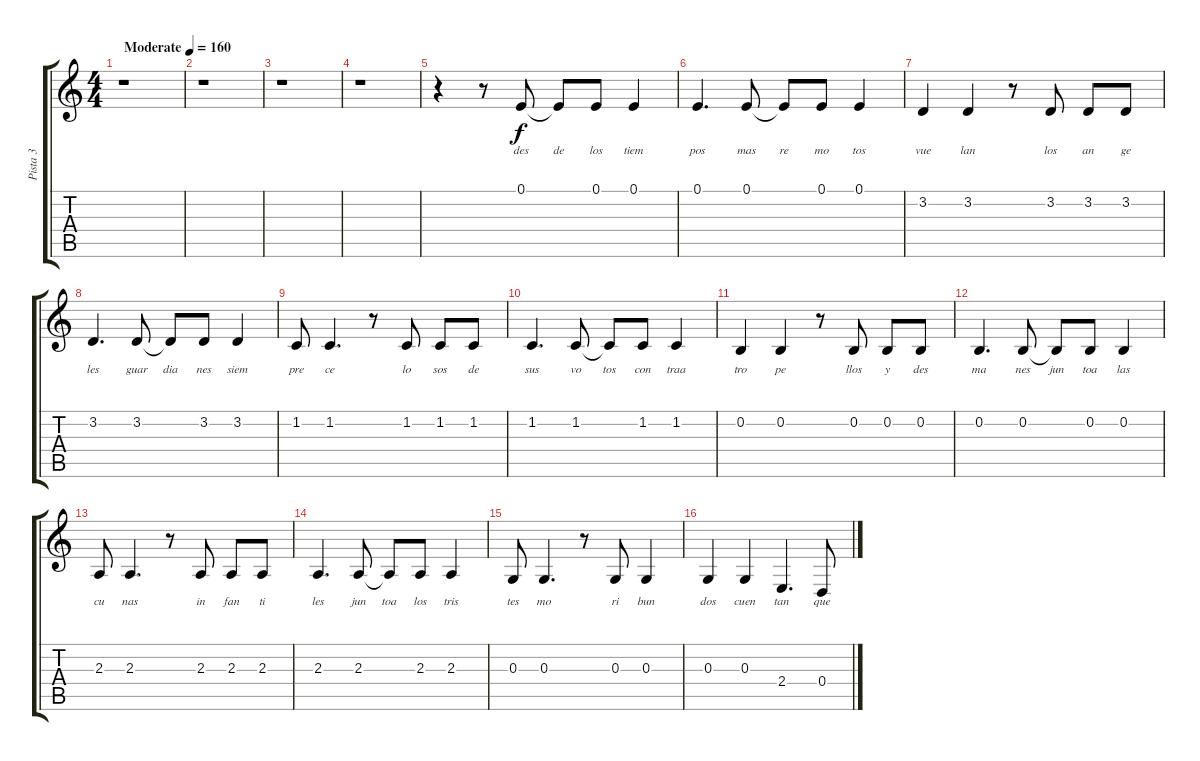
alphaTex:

\track ("Pista 3" "Pista 3") {instrument stringensemble1}
\staff {score tabs}
\tuning (E4 B3 G3 D3 A2 E2) {hide}
\ts (4 4)
\tempo (160 "Moderate")
\clef g2
\ks c
r.1{dy f instrument stringensemble1} |
r.1 |
r.1 |
r.1 |
r.4 r.8 0.1.8{lyrics (0 "des") lyrics (1 "") lyrics (2 "") lyrics (3 "") lyrics (4 "")} 0.1{t}.8{lyrics (0 "de") lyrics (1 "") lyrics (2 "") lyrics (3 "") lyrics (4 "")} 0.1.8{lyrics (0 "los") lyrics (1 "") lyrics (2 "") lyrics (3 "") lyrics (4 "")} 0.1.4{lyrics (0 "tiem") lyrics (1 "") lyrics (2 "") lyrics (3 "") lyrics (4 "")} |
0.1.4{d lyrics (0 "pos") lyrics (1 "") lyrics (2 "") lyrics (3 "") lyrics (4 "")} 0.1.8{lyrics (0 "mas") lyrics (1 "") lyrics (2 "") lyrics (3 "") lyrics (4 "")} 0.1{t}.8{lyrics (0 "re") lyrics (1 "") lyrics (2 "") lyrics (3 "") lyrics (4 "")} 0.1.8{lyrics (0 "mo") lyrics (1 "") lyrics (2 "") lyrics (3 "") lyrics (4 "")} 0.1.4{lyrics (0 "tos") lyrics (1 "") lyrics (2 "") lyrics (3 "") lyrics (4 "")} |
3.2.4{lyrics (0 "vue") lyrics (1 "") lyrics (2 "") lyrics (3 "") lyrics (4 "")} 3.2.4{lyrics (0 "lan") lyrics (1 "") lyrics (2 "") lyrics (3 "") lyrics (4 "")} r.8 3.2.8{lyrics (0 "los") lyrics (1 "") lyrics (2 "") lyrics (3 "") lyrics (4 "")} 3.2.8{lyrics (0 "an") lyrics (1 "") lyrics (2 "") lyrics (3 "") lyrics (4 "")} 3.2.8{lyrics (0 "ge") lyrics (1 "") lyrics (2 "") lyrics (3 "") lyrics (4 "")} |
3.2.4{d lyrics (0 "les") lyrics (1 "") lyrics (2 "") lyrics (3 "") lyrics (4 "")} 3.2.8{lyrics (0 "guar") lyrics (1 "") lyrics (2 "") lyrics (3 "") lyrics (4 "")} 3.2{t}.8{lyrics (0 "dia") lyrics (1 "") lyrics (2 "") lyrics (3 "") lyrics (4 "")} 3.2.8{lyrics (0 "nes") lyrics (1 "") lyrics (2 "") lyrics (3 "") lyrics (4 "")} 3.2.4{lyrics (0 "siem") lyrics (1 "") lyrics (2 "") lyrics (3 "") lyrics (4 "")} |
1.2.8{lyrics (0 "pre") lyrics (1 "") lyrics (2 "") lyrics (3 "") lyrics (4 "")} 1.2.4{d lyrics (0 "ce") lyrics (1 "") lyrics (2 "") lyrics (3 "") lyrics (4 "")} r.8 1.2.8{lyrics (0 "lo") lyrics (1 "") lyrics (2 "") lyrics (3 "") lyrics (4 "")} 1.2.8{lyrics (0 "sos") lyrics (1 "") lyrics (2 "") lyrics (3 "") lyrics (4 "")} 1.2.8{lyrics (0 "de") lyrics (1 "") lyrics (2 "") lyrics (3 "") lyrics (4 "")} |
1.2.4{d lyrics (0 "sus") lyrics (1 "") lyrics (2 "") lyrics (3 "") lyrics (4 "")} 1.2.8{lyrics (0 "vo") lyrics (1 "") lyrics (2 "") lyrics (3 "") lyrics (4 "")} 1.2{t}.8{lyrics (0 "tos") lyrics (1 "") lyrics (2 "") lyrics (3 "") lyrics (4 "")} 1.2.8{lyrics (0 "con") lyrics (1 "") lyrics (2 "") lyrics (3 "") lyrics (4 "")} 1.2.4{lyrics (0 "traa") lyrics (1 "") lyrics (2 "") lyrics (3 "") lyrics (4 "")} |
0.2.4{lyrics (0 "tro") lyrics (1 "") lyrics (2 "") lyrics (3 "") lyrics (4 "")} 0.2.4{lyrics (0 "pe") lyrics (1 "") lyrics (2 "") lyrics (3 "") lyrics (4 "")} r.8 0.2.8{lyrics (0 "llos") lyrics (1 "") lyrics (2 "") lyrics (3 "") lyrics (4 "")} 0.2.8{lyrics (0 "y") lyrics (1 "") lyrics (2 "") lyrics (3 "") lyrics (4 "")} 0.2.8{lyrics (0 "des") lyrics (1 "") lyrics (2 "") lyrics (3 "") lyrics (4 "")} |
0.2.4{d lyrics (0 "ma") lyrics (1 "") lyrics (2 "") lyrics (3 "") lyrics (4 "")} 0.2.8{lyrics (0 "nes") lyrics (1 "") lyrics (2 "") lyrics (3 "") lyrics (4 "")} 0.2{t}.8{lyrics (0 "jun") lyrics (1 "") lyrics (2 "") lyrics (3 "") lyrics (4 "")} 0.2.8{lyrics (0 "toa") lyrics (1 "") lyrics (2 "") lyrics (3 "") lyrics (4 "")} 0.2.4{lyrics (0 "las") lyrics (1 "") lyrics (2 "") lyrics (3 "") lyrics (4 "")} |
2.3.8{lyrics (0 "cu") lyrics (1 "") lyrics (2 "") lyrics (3 "") lyrics (4 "")} 2.3.4{d lyrics (0 "nas") lyrics (1 "") lyrics (2 "") lyrics (3 "") lyrics (4 "")} r.8 2.3.8{lyrics (0 "in") lyrics (1 "") lyrics (2 "") lyrics (3 "") lyrics (4 "")} 2.3.8{lyrics (0 "fan") lyrics (1 "") lyrics (2 "") lyrics (3 "") lyrics (4 "")} 2.3.8{lyrics (0 "ti") lyrics (1 "") lyrics (2 "") lyrics (3 "") lyrics (4 "")} |
2.3.4{d lyrics (0 "les") lyrics (1 "") lyrics (2 "") lyrics (3 "") lyrics (4 "")} 2.3.8{lyrics (0 "jun") lyrics (1 "") lyrics (2 "") lyrics (3 "") lyrics (4 "")} 2.3{t}.8{lyrics (0 "toa") lyrics (1 "") lyrics (2 "") lyrics (3 "") lyrics (4 "")} 2.3.8{lyrics (0 "los") lyrics (1 "") lyrics (2 "") lyrics (3 "") lyrics (4 "")} 2.3.4{lyrics (0 "tris") lyrics (1 "") lyrics (2 "") lyrics (3 "") lyrics (4 "")} |
0.3.8{lyrics (0 "tes") lyrics (1 "") lyrics (2 "") lyrics (3 "") lyrics (4 "")} 0.3.4{d lyrics (0 "mo") lyrics (1 "") lyrics (2 "") lyrics (3 "") lyrics (4 "")} r.8 0.3.8{lyrics (0 "ri") lyrics (1 "") lyrics (2 "") lyrics (3 "") lyrics (4 "")} 0.3.4{lyrics (0 "bun") lyrics (1 "") lyrics (2 "") lyrics (3 "") lyrics (4 "")} |
0.3.4{lyrics (0 "dos") lyrics (1 "") lyrics (2 "") lyrics (3 "") lyrics (4 "")} 0.3.4{lyrics (0 "cuen") lyrics (1 "") lyrics (2 "") lyrics (3 "") lyrics (4 "")} 2.4.4{d lyrics (0 "tan") lyrics (1 "") lyrics (2 "") lyrics (3 "") lyrics (4 "")} 0.4.8{lyrics (0 "que") lyrics (1 "") lyrics (2 "") lyrics (3 "") lyrics (4 "")}
